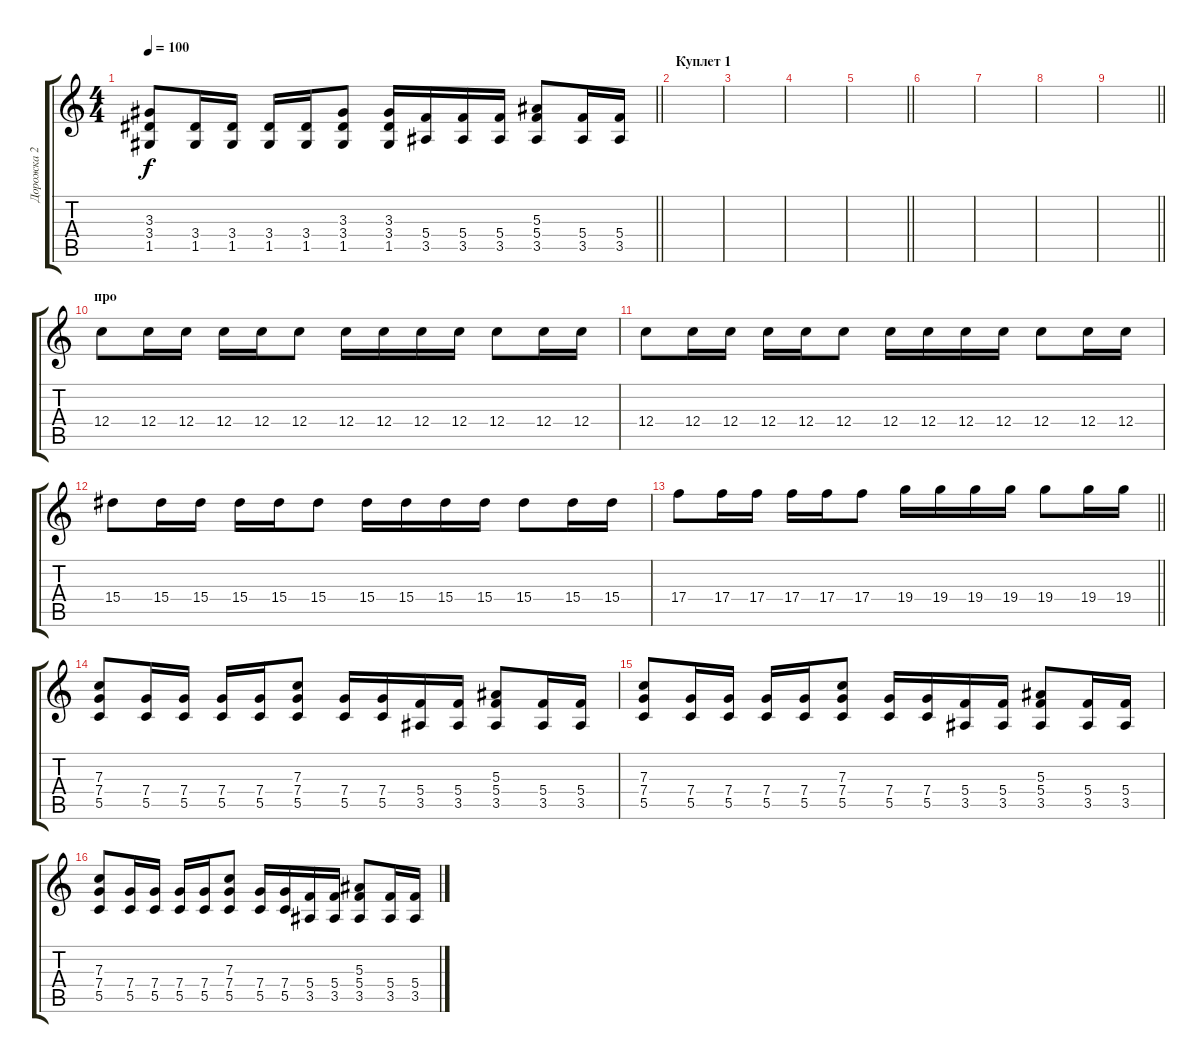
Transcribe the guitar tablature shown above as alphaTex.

\track ("Дорожка 2" "Дорожка 2") {instrument distortionguitar}
\staff {score tabs}
\tuning (D4 A3 F3 C3 G2 C2) {hide}
\ts (4 4)
\tempo 100
\clef g2
\barLineRight lightlight
\ks c
(3.3 3.4 1.5).8{dy f} (3.4 1.5).16 (3.4 1.5).16 (3.4 1.5).16 (3.4 1.5).16 (3.3 3.4 1.5).8 (3.3 3.4 1.5).16 (5.4 3.5).16 (5.4 3.5).16 (5.4 3.5).16 (5.3 5.4 3.5).8 (5.4 3.5).16 (5.4 3.5).16 |
\section ("" "Куплет 1")
|
|
|
\barLineRight lightlight
|
|
|
|
\barLineRight lightlight
|
\section ("" "про")
12.4.8 12.4.16 12.4.16 12.4.16 12.4.16 12.4.8 12.4.16 12.4.16 12.4.16 12.4.16 12.4.8 12.4.16 12.4.16 |
12.4.8 12.4.16 12.4.16 12.4.16 12.4.16 12.4.8 12.4.16 12.4.16 12.4.16 12.4.16 12.4.8 12.4.16 12.4.16 |
15.4.8 15.4.16 15.4.16 15.4.16 15.4.16 15.4.8 15.4.16 15.4.16 15.4.16 15.4.16 15.4.8 15.4.16 15.4.16 |
\barLineRight lightlight
17.4.8 17.4.16 17.4.16 17.4.16 17.4.16 17.4.8 19.4.16 19.4.16 19.4.16 19.4.16 19.4.8 19.4.16 19.4.16 |
(7.3 7.4 5.5).8 (7.4 5.5).16 (7.4 5.5).16 (7.4 5.5).16 (7.4 5.5).16 (7.3 7.4 5.5).8 (7.4 5.5).16 (7.4 5.5).16 (5.4 3.5).16 (5.4 3.5).16 (5.3 5.4 3.5).8 (5.4 3.5).16 (5.4 3.5).16 |
(7.3 7.4 5.5).8 (7.4 5.5).16 (7.4 5.5).16 (7.4 5.5).16 (7.4 5.5).16 (7.3 7.4 5.5).8 (7.4 5.5).16 (7.4 5.5).16 (5.4 3.5).16 (5.4 3.5).16 (5.3 5.4 3.5).8 (5.4 3.5).16 (5.4 3.5).16 |
(7.3 7.4 5.5).8 (7.4 5.5).16 (7.4 5.5).16 (7.4 5.5).16 (7.4 5.5).16 (7.3 7.4 5.5).8 (7.4 5.5).16 (7.4 5.5).16 (5.4 3.5).16 (5.4 3.5).16 (5.3 5.4 3.5).8 (5.4 3.5).16 (5.4 3.5).16
